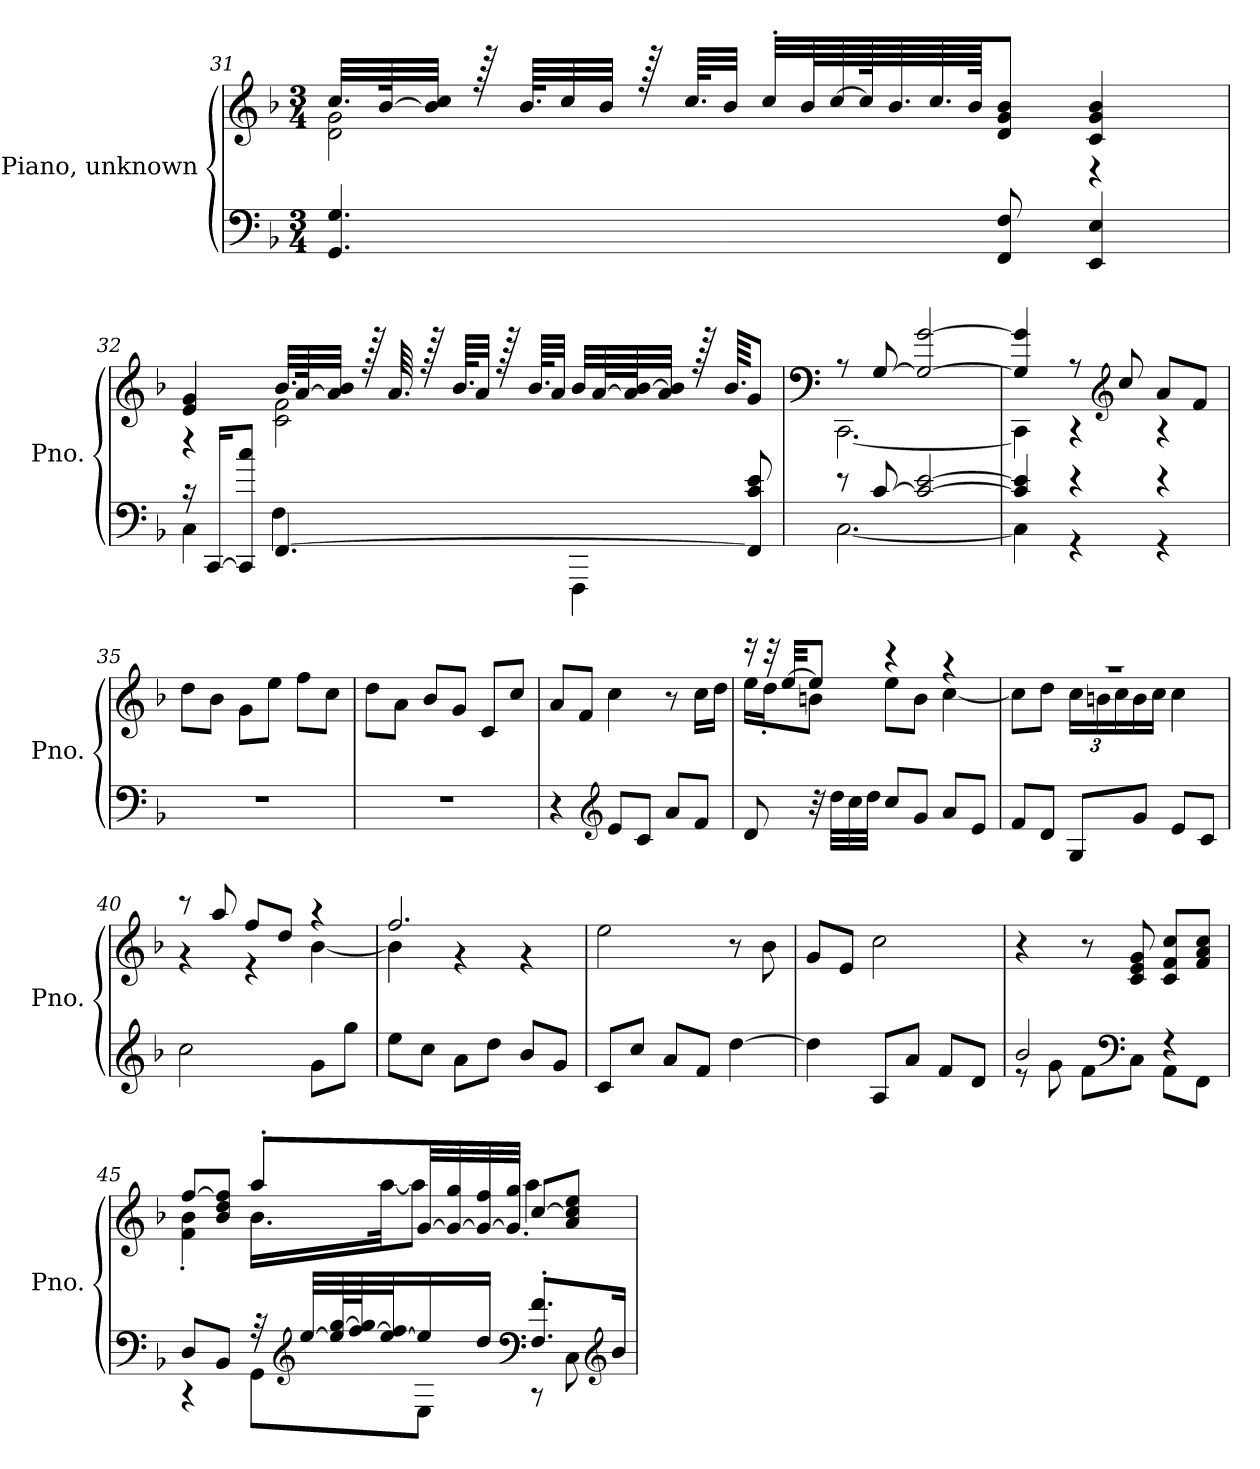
**kern	**kern
*part1	*part1
*staff2	*staff1
*I"Piano, unknown	*
*I'Pno.	*
*clefF4	*clefG2
*k[b-]	*k[b-]
*M3/4	*M3/4
=31	=31
*	*^
4.GG/ 4.G/	32.cc/LLL	2d\ 2g\
.	[64b-/K	.
.	32b-/] 32cc/JJJ	.
.	128r	.
.	64.b-/KLLL	.
.	32cc/	.
.	32b-/JJJ	.
.	128r	.
.	64.cc/KLLL	.
.	32b-/JJJ	.
.	32cc'/LLL	.
.	64b-/L	.
.	[64cc/	.
.	128cc/K]	.
.	64.b-/	.
.	64.cc/	.
.	128b-/JJJK	.
8FF/ 8F/	8d/ 8g/ 8b-/J	.
4EE/ 4E/	4c/ 4g/ 4b-/	4r
!!LO:LB:g=z	!!
=32	=32	=32
*^	*	*
16r	4C\	4e/ 4g/	4r
[16CC/KL	.	.	.
8CC/] 8cc/J	.	.	.
[4.FF/	4F\	32.b-/LLL	2c\ 2f\
.	.	[64a/K	.
.	.	32a/] 32b-/JJJ	.
.	.	128r	.
.	.	64.a/	.
.	.	128r	.
.	.	64.b-/KLLL	.
.	.	32a/JJJ	.
.	.	128r	.
.	.	64.b-/KLLL	.
.	.	32a/JJJ	.
.	4FFF\	32b-/LLL	.
.	.	[64a/L	.
.	.	64a/] [64b-/J	.
.	.	32a/ 32b-/]JJJ	.
.	.	128r	.
.	.	64.b-/KKKL	.
8FF/] 8c/ 8e/	.	8g/J	.
=33	=33	=33	=33
*	*	*clefF4	*
8r	[2.C\	8r	[2.CC\
[8c/	.	[8G/	.
2c/_ [2e/	.	2G/_ [2g/	.
=34	=34	=34	=34
4c/] 4e/]	4C\]	4G/] 4g/]	4CC\]
4r	4r	8r	4r
*	*	*clefG2	*
.	.	8cc/	.
4r	4r	8a/L	4r
.	.	8f/J	.
*v	*v	*	*
*	*v	*v
!!LO:PB:g=z
=35	=35
2.r	8dd\L
.	8b-\J
.	8g\L
.	8ee\J
.	8ff\L
.	8cc\J
=36	=36
2.r	8dd\L
.	8a\J
.	8b-/L
.	8g/J
.	8c/L
.	8cc/J
=37	=37
4r	8a/L
.	8f/J
*clefG2	*
8e/L	4cc\
8c/J	.
8a/L	8r
8f/J	16cc\LL
.	16dd\JJ
=38	=38
*	*^
8d/	16r	16ee\LL
.	32r	16dd'\J
.	[32ee/KKL	.
32r	8ee/J]	8bn\J
32dd\LLL	.	.
32cc\	.	.
32dd\JJJ	.	.
8cc/L	4r	8ee\L
8g/J	.	8b\J
8a/L	4r	[4cc\
8e/J	.	.
=39	=39	=39
8f/L	2.r	8cc\L]
8d/J	.	8dd\J
*	*	*Xbrackettup
8G/L	.	24cc\LL
.	.	24bn\
.	.	24cc\
8g/J	.	16b\
.	.	16cc\JJ
8e/L	.	4cc\
8c/J	.	.
!!LO:LB:g=z	!!
=40	=40	=40
2cc\	8r	4r
.	8aa/	.
.	8ff/L	4r
.	8dd/J	.
8g\L	4r	[4b-\
8gg\J	.	.
=41	=41	=41
8ee\L	2.ff/	4b-\]
8cc\J	.	.
8a\L	.	4r
8dd\J	.	.
8b-/L	.	4r
8g/J	.	.
*	*v	*v
=42	=42
8c/L	2ee\
8cc/J	.
8a/L	.
8f/J	.
[4dd\	8r
.	8b-\
=43	=43
4dd\]	8g/L
.	8e/J
8A/L	2cc\
8a/J	.
8f/L	.
8d/J	.
=44	=44
*^	*
2b-/	8r	4r
.	8g\	.
.	8f\L	8r
*clefF4	*	*
.	8C\J	8c/ 8e/ 8g/
4r	8AA\L	8c/ 8f/ 8cc/L
.	8FF\J	8f/ 8a/ 8cc/J
!!LO:LB:g=z
=45	=45	=45
*	*	*^
8D/L	4r	[8ff/L	4f\' 4b-\'
8BB-/J	.	8b-/ 8dd/ 8ff/]J	.
32r	8GG\L	8aa'/L	16.b-\LL
*clefG2	*	*	*
[32ee/LLL	.	.	.
64ee/] [64gg/L	.	.	.
[64ff/ 64gg/]J	.	.	.
[32ee/ 32ff/]J	.	.	[32aa\JK
16ee/]	8E\J	[32g/LL	8aa\J]
.	.	32g/_ 32gg/	.
16dd/JJ	.	32g/_ 32ff/	.
.	.	32g/] 32gg/JJJ	.
*clefF4	*	*	*
8.F/' 8.f/'L	8r	[8cc/L	4aa'\
.	8C\	8a/ 8cc/] 8ee/J	.
*clefG2	*	*	*
16b-/Jk	.	.	.
*v	*v	*	*
*	*v	*v
=	=
*-	*-
